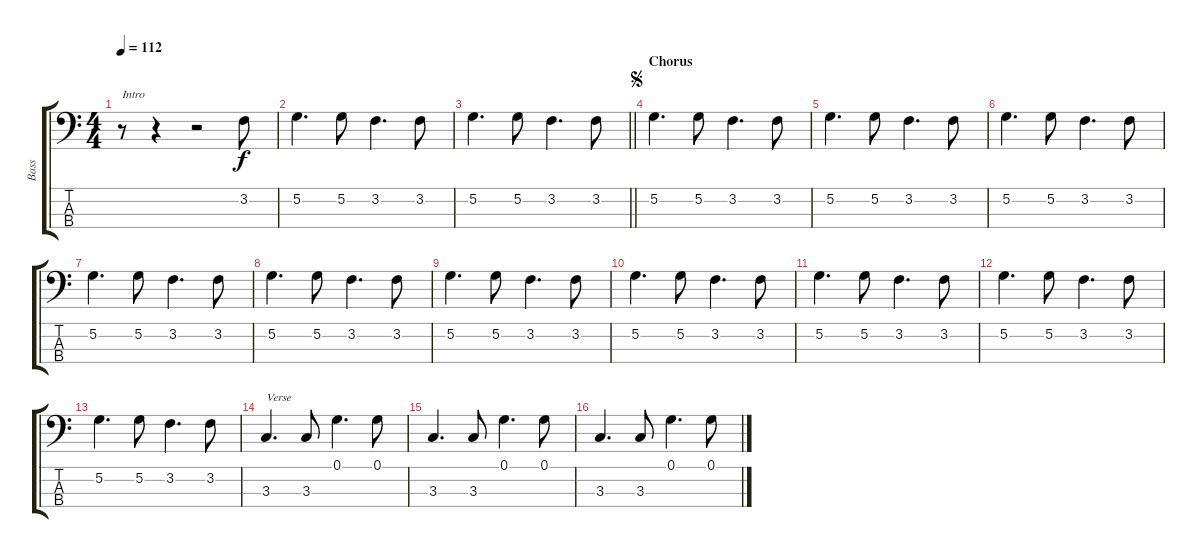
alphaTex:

\track ("Bass" "Bass") {instrument electricbassfinger}
\staff {score tabs}
\tuning (G2 D2 A1 E1) {hide}
\ts (4 4)
\tempo 112
\clef f4
\ks c
r.8{txt "Intro" dy f instrument electricbassfinger} r.4 r.2 3.2.8 |
5.2.4{d} 5.2.8 3.2.4{d} 3.2.8 |
\barLineRight lightlight
5.2.4{d} 5.2.8 3.2.4{d} 3.2.8 |
\section ("" "Chorus")
\jump segno
5.2.4{d} 5.2.8 3.2.4{d} 3.2.8 |
5.2.4{d} 5.2.8 3.2.4{d} 3.2.8 |
5.2.4{d} 5.2.8 3.2.4{d} 3.2.8 |
5.2.4{d} 5.2.8 3.2.4{d} 3.2.8 |
5.2.4{d} 5.2.8 3.2.4{d} 3.2.8 |
5.2.4{d} 5.2.8 3.2.4{d} 3.2.8 |
5.2.4{d} 5.2.8 3.2.4{d} 3.2.8 |
5.2.4{d} 5.2.8 3.2.4{d} 3.2.8 |
5.2.4{d} 5.2.8 3.2.4{d} 3.2.8 |
5.2.4{d} 5.2.8 3.2.4{d} 3.2.8 |
3.3.4{d txt "Verse"} 3.3.8 0.1.4{d} 0.1.8 |
3.3.4{d} 3.3.8 0.1.4{d} 0.1.8 |
3.3.4{d} 3.3.8 0.1.4{d} 0.1.8
